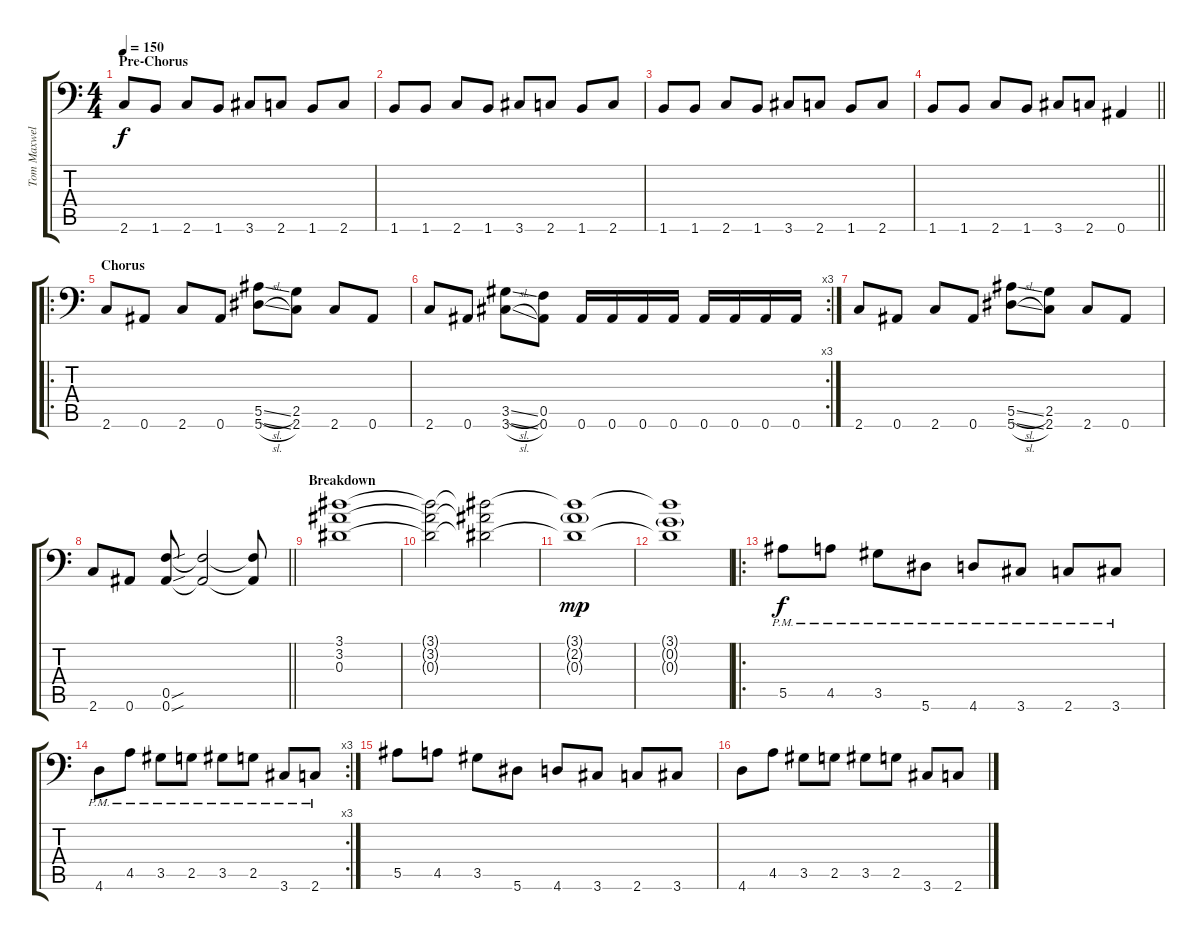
\track ("Tom Maxwell" "Tom Maxwel") {instrument distortionguitar}
\staff {score tabs}
\tuning (C4 G3 Eb3 Bb2 F2 Bb1) {hide}
\ts (4 4)
\section ("" "Pre-Chorus")
\tempo 150
\clef f4
\ks c
2.6.8{dy f} 1.6.8 2.6.8 1.6.8 3.6.8 2.6.8 1.6.8 2.6.8 |
1.6.8 1.6.8 2.6.8 1.6.8 3.6.8 2.6.8 1.6.8 2.6.8 |
1.6.8 1.6.8 2.6.8 1.6.8 3.6.8 2.6.8 1.6.8 2.6.8 |
\barLineRight lightlight
1.6.8 1.6.8 2.6.8 1.6.8 3.6.8 2.6.8 0.6.4 |
\ro
\section ("" "Chorus")
2.6.8 0.6.8 2.6.8 0.6.8 (5.5{sl} 5.6{sl}).8 (2.5 2.6).8 2.6.8 0.6.8 |
\rc 3
2.6.8 0.6.8 (3.5{sl} 3.6{sl}).8 (0.5 0.6).8 0.6.16 0.6.16 0.6.16 0.6.16 0.6.16 0.6.16 0.6.16 0.6.16 |
2.6.8 0.6.8 2.6.8 0.6.8 (5.5{sl} 5.6{sl}).8 (2.5 2.6).8 2.6.8 0.6.8 |
\barLineRight lightlight
2.6.8 0.6.8 (0.5{sou} 0.6{sou}).8 (0.5{t} 0.6{t}).2 (0.5{t} 0.6{t}).8 |
\section ("" "Breakdown")
(3.1 3.2 0.3).1 |
(3.1{t} 3.2{t} 0.3{t}).2 (3.1{t} 3.2{t} 0.3{t}).2 |
(3.1{t} 2.2{g} 0.3{t}).1{dy mp} |
(3.1{t} 0.2{g} 0.3{t}).1 |
\ro
5.5{pm}.8{dy f} 4.5{pm}.8 3.5{pm}.8 5.6{pm}.8 4.6{pm}.8 3.6{pm}.8 2.6{pm}.8 3.6{pm}.8 |
\rc 3
4.6{pm}.8 4.5{pm}.8 3.5{pm}.8 2.5{pm}.8 3.5{pm}.8 2.5{pm}.8 3.6{pm}.8 2.6{pm}.8 |
5.5.8 4.5.8 3.5.8 5.6.8 4.6.8 3.6.8 2.6.8 3.6.8 |
4.6.8 4.5.8 3.5.8 2.5.8 3.5.8 2.5.8 3.6.8 2.6.8
